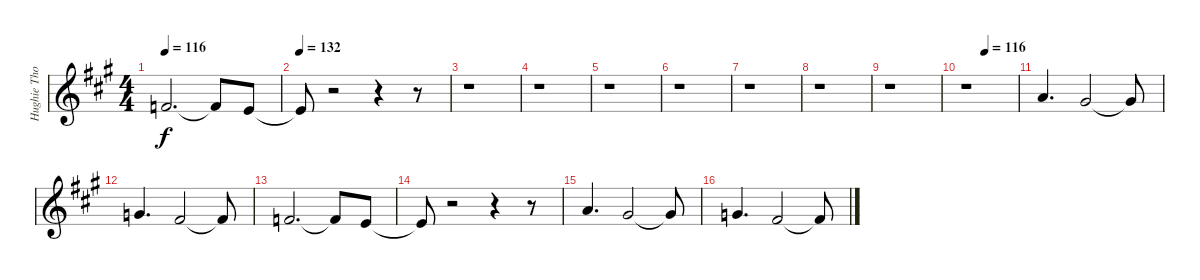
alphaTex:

\track ("Hughie Thomasson Vocals" "Hughie Tho") {instrument violin}
\staff {score}
\tuning (E4 B3 G3 D3 A2 E2) {hide}
\ts (4 4)
\tempo 116
\clef g2
\ks a
1.1.2{d dy f} 1.1{t}.8 0.1.8 |
\tempo 132
0.1{t}.8 r.2 r.4 r.8 |
r.1 |
r.1 |
r.1 |
r.1 |
r.1 |
r.1 |
r.1 |
\tempo (116 0.375)
r.1 |
5.1.4{d} 4.1.2 4.1{t}.8 |
3.1.4{d} 2.1.2 2.1{t}.8 |
1.1.2{d} 1.1{t}.8 0.1.8 |
0.1{t}.8 r.2 r.4 r.8 |
5.1.4{d} 4.1.2 4.1{t}.8 |
3.1.4{d} 2.1.2 2.1{t}.8
